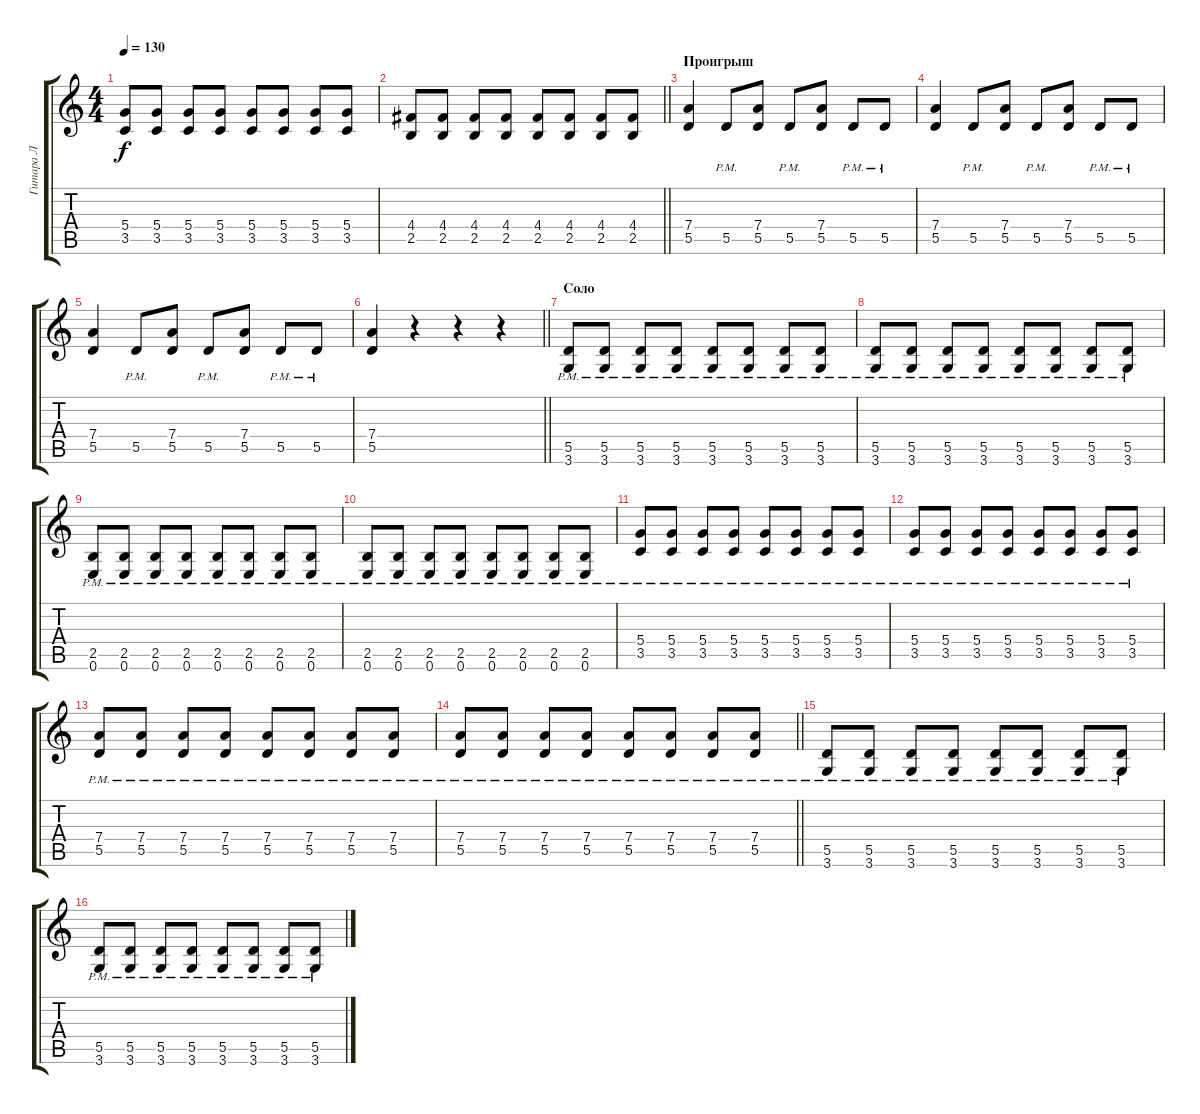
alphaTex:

\track ("Гитара Л" "Гитара Л") {instrument distortionguitar}
\staff {score tabs}
\tuning (E4 B3 G3 D3 A2 E2) {hide}
\ts (4 4)
\tempo 130
\clef g2
\ks c
(5.4 3.5).8{dy f} (5.4 3.5).8 (5.4 3.5).8 (5.4 3.5).8 (5.4 3.5).8 (5.4 3.5).8 (5.4 3.5).8 (5.4 3.5).8 |
\barLineRight lightlight
(4.4 2.5).8 (4.4 2.5).8 (4.4 2.5).8 (4.4 2.5).8 (4.4 2.5).8 (4.4 2.5).8 (4.4 2.5).8 (4.4 2.5).8 |
\section ("" "Проигрыш")
(7.4 5.5).4 5.5{pm}.8 (7.4 5.5).8 5.5{pm}.8 (7.4 5.5).8 5.5{pm}.8 5.5{pm}.8 |
(7.4 5.5).4 5.5{pm}.8 (7.4 5.5).8 5.5{pm}.8 (7.4 5.5).8 5.5{pm}.8 5.5{pm}.8 |
(7.4 5.5).4 5.5{pm}.8 (7.4 5.5).8 5.5{pm}.8 (7.4 5.5).8 5.5{pm}.8 5.5{pm}.8 |
\barLineRight lightlight
(7.4 5.5).4 r.4 r.4 r.4 |
\section ("" "Соло")
(5.5{pm} 3.6{pm}).8 (5.5{pm} 3.6{pm}).8 (5.5{pm} 3.6{pm}).8 (5.5{pm} 3.6{pm}).8 (5.5{pm} 3.6{pm}).8 (5.5{pm} 3.6{pm}).8 (5.5{pm} 3.6{pm}).8 (5.5{pm} 3.6{pm}).8 |
(5.5{pm} 3.6{pm}).8 (5.5{pm} 3.6{pm}).8 (5.5{pm} 3.6{pm}).8 (5.5{pm} 3.6{pm}).8 (5.5{pm} 3.6{pm}).8 (5.5{pm} 3.6{pm}).8 (5.5{pm} 3.6{pm}).8 (5.5{pm} 3.6{pm}).8 |
(2.5{pm} 0.6{pm}).8 (2.5{pm} 0.6{pm}).8 (2.5{pm} 0.6{pm}).8 (2.5{pm} 0.6{pm}).8 (2.5{pm} 0.6{pm}).8 (2.5{pm} 0.6{pm}).8 (2.5{pm} 0.6{pm}).8 (2.5{pm} 0.6{pm}).8 |
(2.5{pm} 0.6{pm}).8 (2.5{pm} 0.6{pm}).8 (2.5{pm} 0.6{pm}).8 (2.5{pm} 0.6{pm}).8 (2.5{pm} 0.6{pm}).8 (2.5{pm} 0.6{pm}).8 (2.5{pm} 0.6{pm}).8 (2.5{pm} 0.6{pm}).8 |
(5.4{pm} 3.5{pm}).8 (5.4{pm} 3.5{pm}).8 (5.4{pm} 3.5{pm}).8 (5.4{pm} 3.5{pm}).8 (5.4{pm} 3.5{pm}).8 (5.4{pm} 3.5{pm}).8 (5.4{pm} 3.5{pm}).8 (5.4{pm} 3.5{pm}).8 |
(5.4{pm} 3.5{pm}).8 (5.4{pm} 3.5{pm}).8 (5.4{pm} 3.5{pm}).8 (5.4{pm} 3.5{pm}).8 (5.4{pm} 3.5{pm}).8 (5.4{pm} 3.5{pm}).8 (5.4{pm} 3.5{pm}).8 (5.4{pm} 3.5{pm}).8 |
(7.4{pm} 5.5{pm}).8 (7.4{pm} 5.5{pm}).8 (7.4{pm} 5.5{pm}).8 (7.4{pm} 5.5{pm}).8 (7.4{pm} 5.5{pm}).8 (7.4{pm} 5.5{pm}).8 (7.4{pm} 5.5{pm}).8 (7.4{pm} 5.5{pm}).8 |
\barLineRight lightlight
(7.4{pm} 5.5{pm}).8 (7.4{pm} 5.5{pm}).8 (7.4{pm} 5.5{pm}).8 (7.4{pm} 5.5{pm}).8 (7.4{pm} 5.5{pm}).8 (7.4{pm} 5.5{pm}).8 (7.4{pm} 5.5{pm}).8 (7.4{pm} 5.5{pm}).8 |
(5.5{pm} 3.6{pm}).8 (5.5{pm} 3.6{pm}).8 (5.5{pm} 3.6{pm}).8 (5.5{pm} 3.6{pm}).8 (5.5{pm} 3.6{pm}).8 (5.5{pm} 3.6{pm}).8 (5.5{pm} 3.6{pm}).8 (5.5{pm} 3.6{pm}).8 |
(5.5{pm} 3.6{pm}).8 (5.5{pm} 3.6{pm}).8 (5.5{pm} 3.6{pm}).8 (5.5{pm} 3.6{pm}).8 (5.5{pm} 3.6{pm}).8 (5.5{pm} 3.6{pm}).8 (5.5{pm} 3.6{pm}).8 (5.5{pm} 3.6{pm}).8
